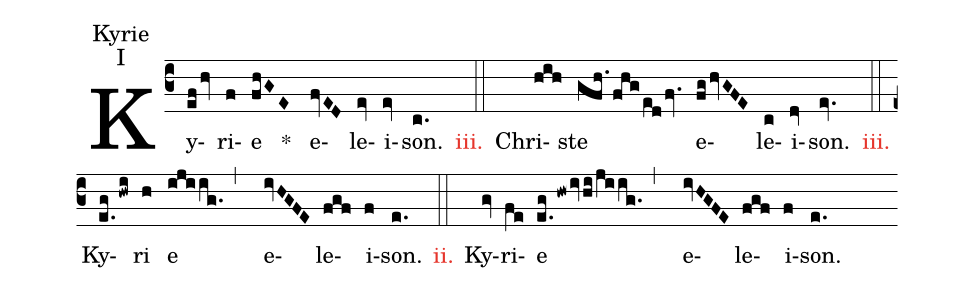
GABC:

annotation: Kyrie;
annotation: I;
%%
(c3) Ky(efhv)ri(f)e(fhGE) <sp>*</sp>() e(fvED)le(ev)i(ev)son.(c.) <c>iii.</c>(::) Chri(hih)ste(gfh./fhg/edfv.) e(fghvGFE)le(c)i(dv)son.(ev.) <c>iii.</c>(::) Ky(e.ghwi)ri(h) e(ijiig.,) e(ivHGFE)le(fgf)i(f)son.(e.) <c>ii.</c>(::) Ky(gv)ri(fe)e(e.ghwivhi/jiig.,) e(ivHGFE)le(fgf)i(f)son.(e.)
